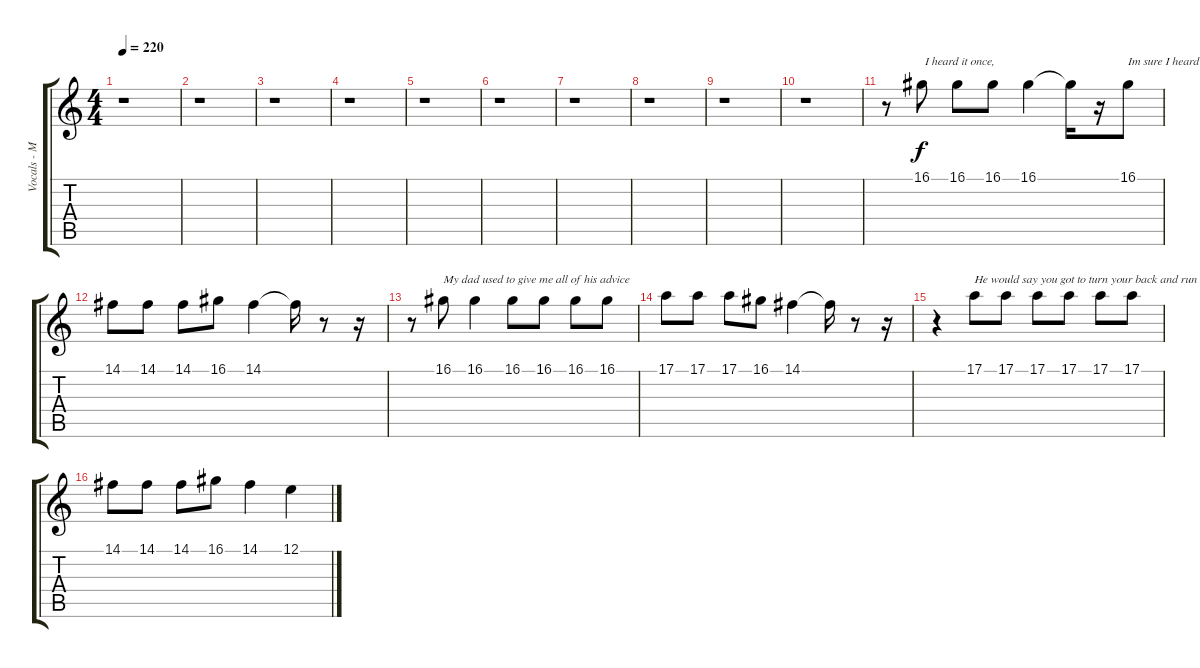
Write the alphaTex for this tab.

\track ("Vocals - Mark " "Vocals - M") {instrument sopranosax}
\staff {score tabs}
\tuning (E4 B3 G3 D3 A2 E2) {hide}
\ts (4 4)
\tempo 220
\clef g2
\ks c
r.1{dy f} |
r.1 |
r.1 |
r.1 |
r.1 |
r.1 |
r.1 |
r.1 |
r.1 |
r.1 |
r.8 16.1.8{txt " I heard it once, "} 16.1.8 16.1.8 16.1.4 16.1{t}.16 r.16 16.1.8{txt "Im sure I heard it twice"} |
14.1.8 14.1.8 14.1.8 16.1.8 14.1.4 14.1{t}.16 r.8 r.16 |
r.8 16.1.8{txt "My dad used to give me all of his advice"} 16.1.4 16.1.8 16.1.8 16.1.8 16.1.8 |
17.1.8 17.1.8 17.1.8 16.1.8 14.1.4 14.1{t}.16 r.8 r.16 |
r.4 17.1.8{txt "He would say you got to turn your back and run now"} 17.1.8 17.1.8 17.1.8 17.1.8 17.1.8 |
14.1.8 14.1.8 14.1.8 16.1.8 14.1.4 12.1.4
